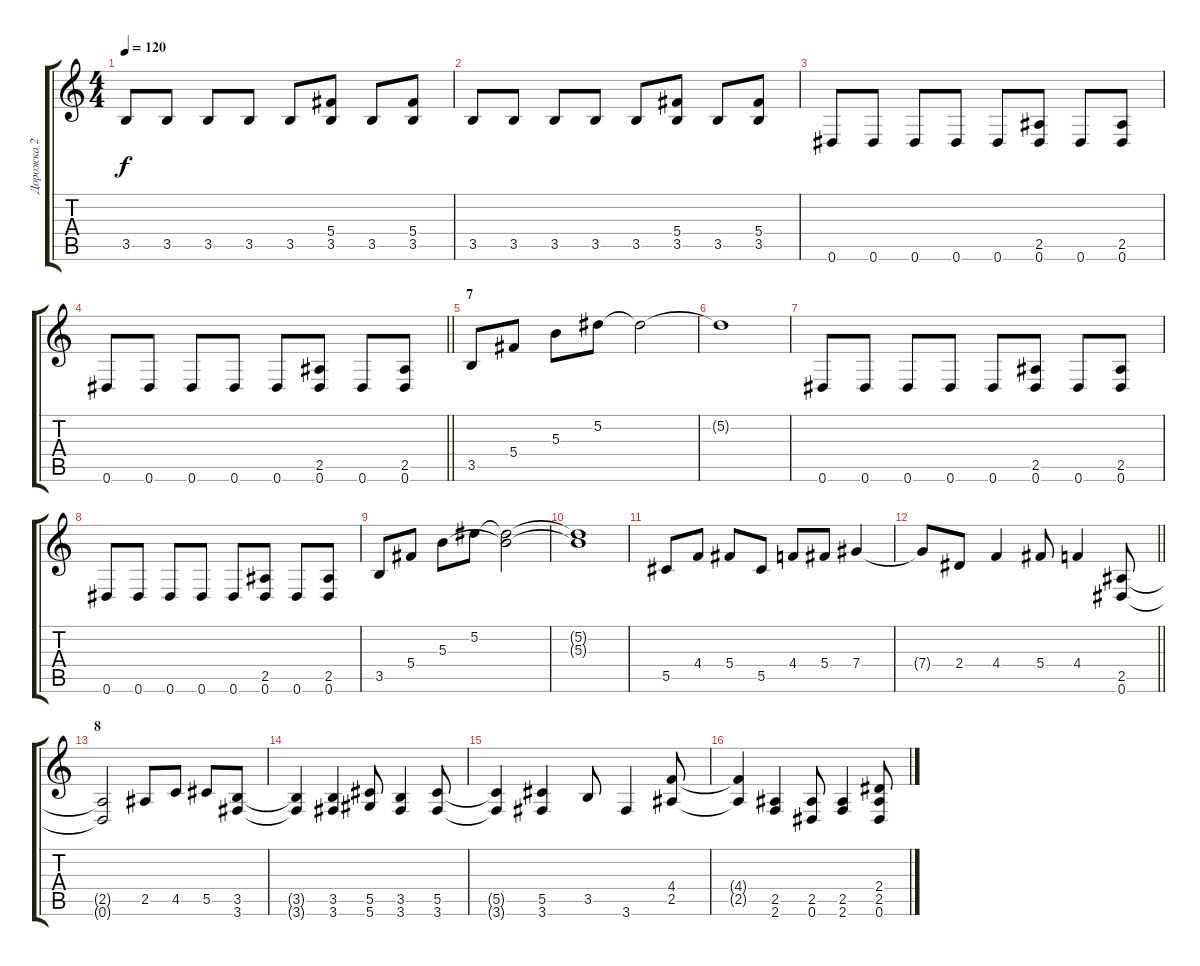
\track ("Дорожка 2" "Дорожка 2") {instrument overdrivenguitar}
\staff {score tabs}
\tuning (Eb4 Bb3 Gb3 Db3 Ab2 Eb2) {hide}
\ts (4 4)
\tempo 120
\clef g2
\ks c
3.5.8{dy f} 3.5.8 3.5.8 3.5.8 3.5.8 (5.4 3.5).8 3.5.8 (5.4 3.5).8 |
3.5.8 3.5.8 3.5.8 3.5.8 3.5.8 (5.4 3.5).8 3.5.8 (5.4 3.5).8 |
0.6.8 0.6.8 0.6.8 0.6.8 0.6.8 (2.5 0.6).8 0.6.8 (2.5 0.6).8 |
\barLineRight lightlight
0.6.8 0.6.8 0.6.8 0.6.8 0.6.8 (2.5 0.6).8 0.6.8 (2.5 0.6).8 |
\section ("" "7")
3.5.8 5.4.8 5.3.8 5.2.8 5.2{t}.2 |
5.2{t}.1 |
0.6.8 0.6.8 0.6.8 0.6.8 0.6.8 (2.5 0.6).8 0.6.8 (2.5 0.6).8 |
0.6.8 0.6.8 0.6.8 0.6.8 0.6.8 (2.5 0.6).8 0.6.8 (2.5 0.6).8 |
3.5.8 5.4.8 5.3.8 5.2.8 (5.2{t} 5.3{t}).2 |
(5.2{t} 5.3{t}).1 |
5.5.8{instrument overdrivenguitar} 4.4.8 5.4.8 5.5.8 4.4.8 5.4.8 7.4.4 |
\barLineRight lightlight
7.4{t}.8 2.4.8 4.4.4 5.4.8 4.4.4 (2.5 0.6).8 |
\section ("" "8")
(2.5{t} 0.6{t}).2 2.5.8 4.5.8 5.5.8 (3.5 3.6).8 |
(3.5{t} 3.6{t}).4 (3.5 3.6).4 (5.5 5.6).8 (3.5 3.6).4 (5.5 3.6).8 |
(5.5{t} 3.6{t}).4 (5.5 3.6).4 3.5.8 3.6.4 (4.4 2.5).8 |
(4.4{t} 2.5{t}).4 (2.5 2.6).4 (2.5 0.6).8 (2.5 2.6).4 (2.4 2.5 0.6).8
